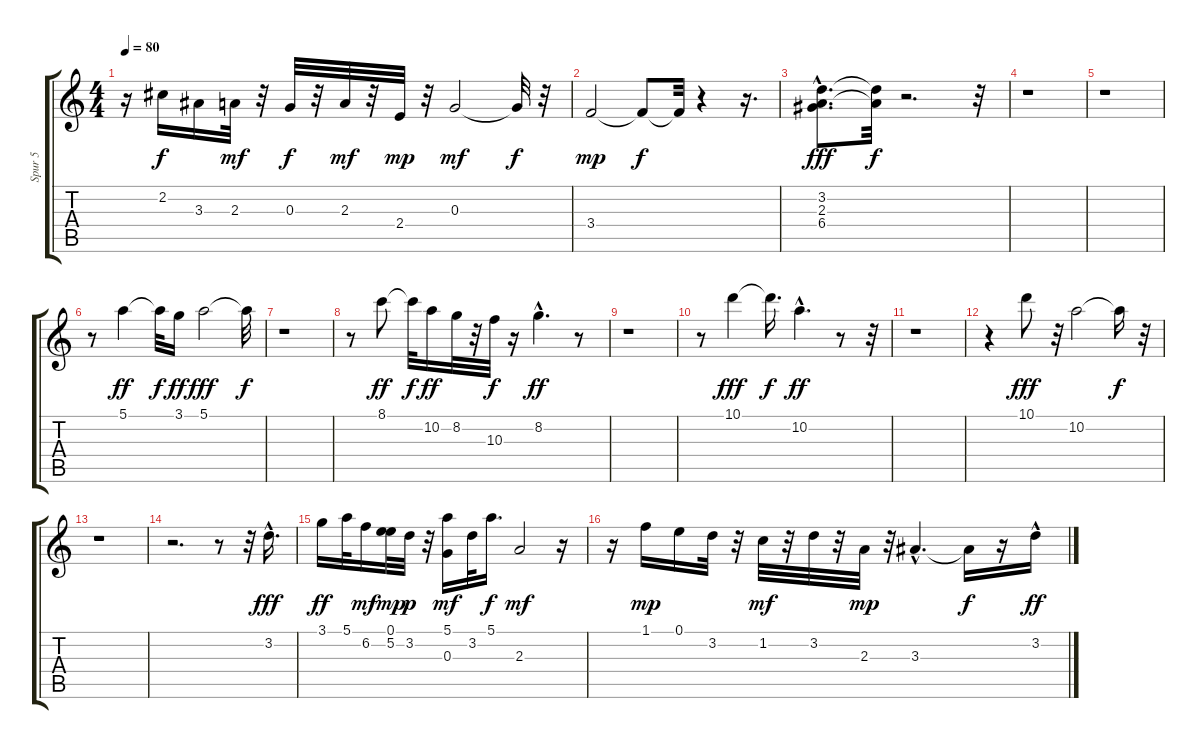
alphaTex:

\track ("Spur 5" "Spur 5") {instrument distortionguitar}
\staff {score tabs}
\tuning (E4 B3 G3 D3 A2 E2) {hide}
\ts (4 4)
\tempo 80
\clef g2
\ks c
r.16{dy f} 2.2.16 3.3.16 2.3.32{dy mf} r.32 0.3.32{dy f} r.32 2.3.32{dy mf} r.32 2.4.32{dy mp} r.32 0.3.2{dy mf} 0.3{t}.32{dy f} r.32 |
3.4.2{dy mp} 3.4{t}.8{dy f} 3.4{t}.32 r.4 r.16{d} |
(3.2{hac} 2.3{hac} 6.4{hac}).8{d dy fff} (3.2{t} 2.3{t}).32{dy f} r.2{d} r.32 |
r.1 |
r.1 |
r.8 5.1.4{dy ff} 5.1{t}.32{dy f} 3.1.16{dy ff} 5.1.2{dy fff} 5.1{t}.32{dy f} |
r.1 |
r.8 8.1.8{dy ff} 8.1{t}.32{dy f} 10.2.16{dy ff} 8.2.32 r.32 10.3.32{dy f} r.16 8.2{hac}.4{d dy ff} r.8 |
r.1 |
r.8 10.1.4{dy fff} 10.1{t}.16{d dy f} 10.2{hac}.4{d dy ff} r.8 r.32 |
r.1 |
r.4 10.1.8{dy fff} r.32 10.2.2 10.2{t}.16{dy f} r.32 |
r.1 |
r.2{d} r.8 r.32 3.2{hac}.16{d dy fff} |
3.1.16{dy ff} 5.1.32 6.2.16{dy mf} (0.1 5.2).32{dy mp} 3.2.32{dy p} r.32 (5.1 0.3).16{dy mf} 3.2.32 5.1.16{d dy f} 2.3.2{dy mf} r.16 |
r.16 1.1.16{dy mp} 0.1.16 3.2.32 r.32 1.2.32{dy mf} r.32 3.2.32 r.32 2.3.32{dy mp} r.32 3.3{hac}.4{d} 3.3{t}.16{dy f} r.16 3.2{hac}.16{dy ff}
